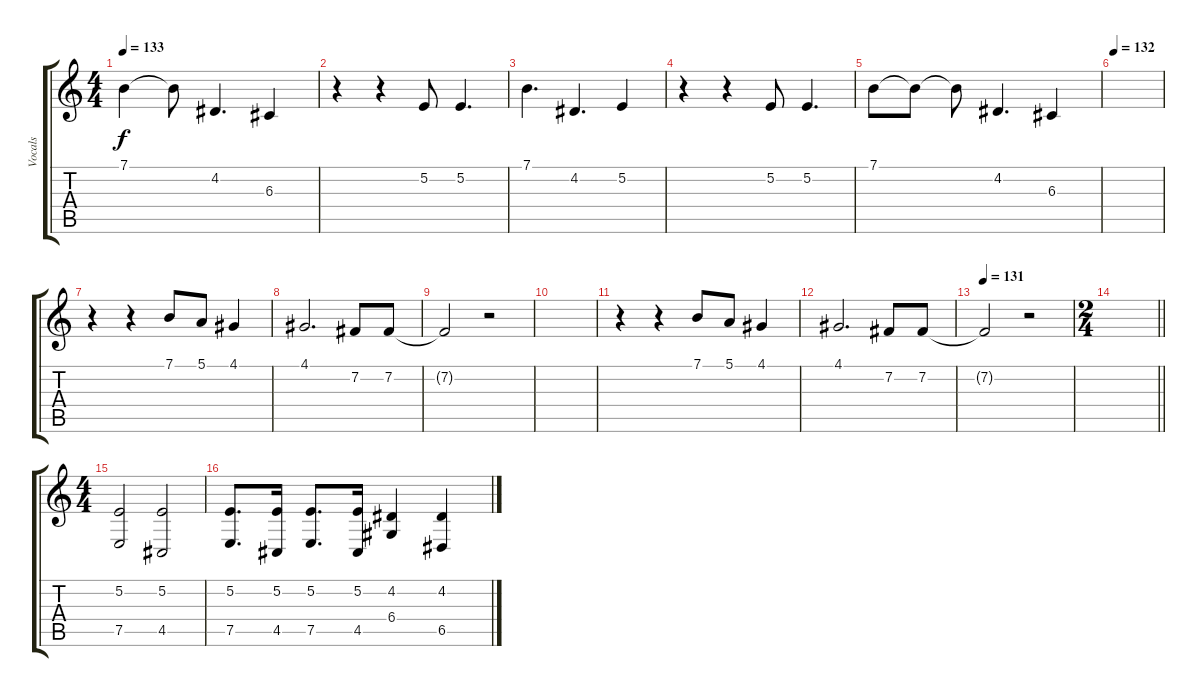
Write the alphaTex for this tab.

\track ("Vocals" "Vocals") {instrument viola}
\staff {score tabs}
\tuning (E4 B3 G3 D3 A2 E2) {hide}
\ts (4 4)
\tempo 133
\clef g2
\ks c
7.1.4{dy f} 7.1{t}.8 4.2.4{d} 6.3.4 |
r.4 r.4 5.2.8 5.2.4{d} |
7.1.4{d} 4.2.4{d} 5.2.4 |
r.4 r.4 5.2.8 5.2.4{d} |
7.1.8 7.1{t}.8 7.1{t}.8 4.2.4{d} 6.3.4 |
\tempo 132
|
r.4 r.4 7.1.8 5.1.8 4.1.4 |
4.1.2{d} 7.2.8 7.2.8 |
7.2{t}.2 r.2 |
|
r.4 r.4 7.1.8 5.1.8 4.1.4 |
4.1.2{d} 7.2.8 7.2.8 |
\tempo 131
7.2{t}.2 r.2 |
\ts (2 4)
\barLineRight lightlight
|
\ts (4 4)
(5.2 7.5).2 (5.2 4.5).2 |
(5.2 7.5).8{d} (5.2 4.5).16 (5.2 7.5).8{d} (5.2 4.5).16 (4.2 6.4).4 (4.2 6.5).4
